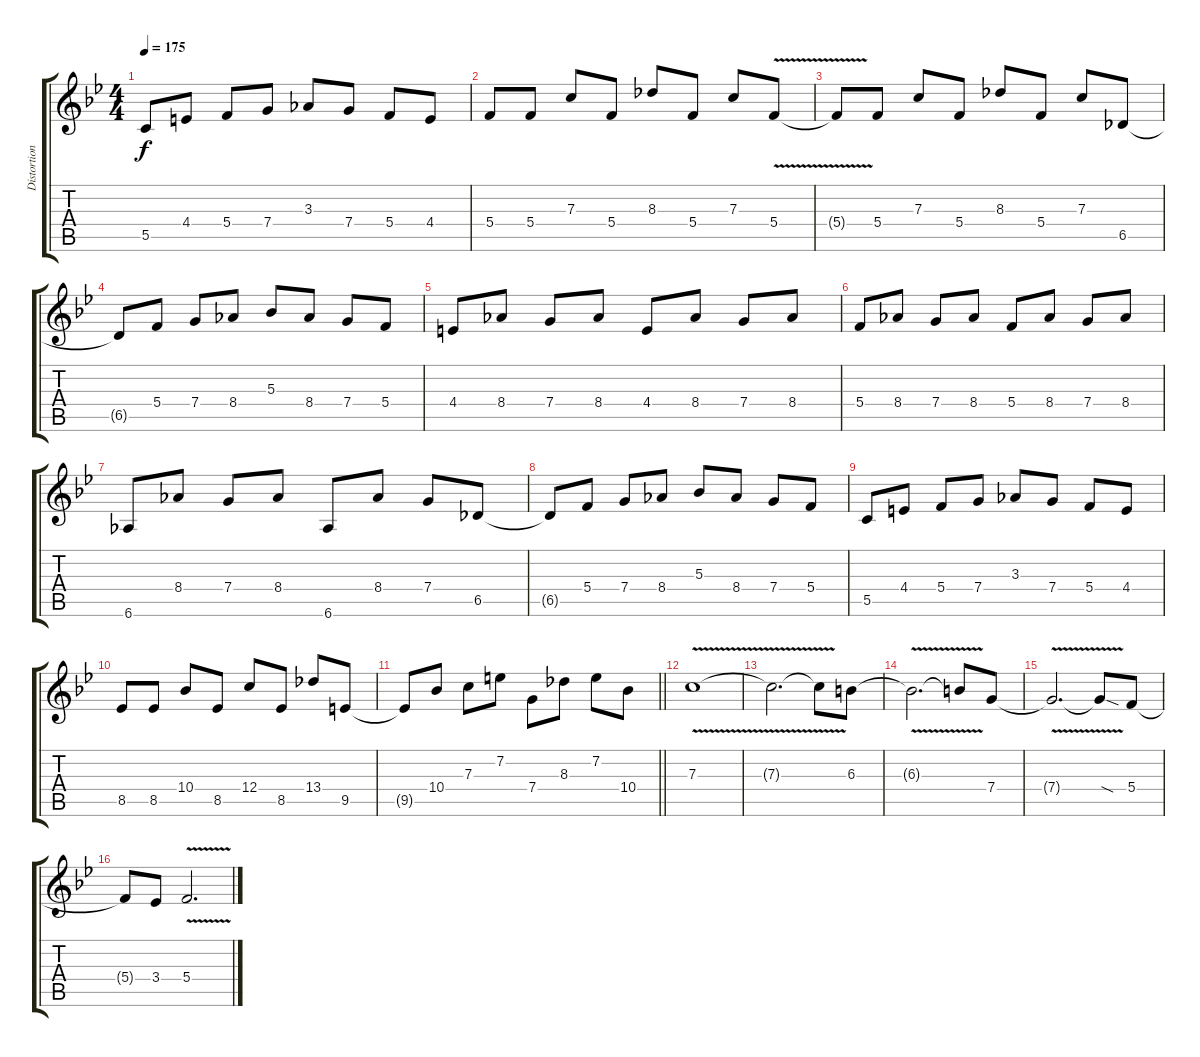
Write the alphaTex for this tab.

\track ("Distortion Guitar" "Distortion") {instrument distortionguitar}
\staff {score tabs}
\tuning (D4 A3 F3 C3 G2 D2) {hide}
\ts (4 4)
\tempo 175
\clef g2
\ks bb
5.5.8{dy f} 4.4.8 5.4.8 7.4.8 3.3.8 7.4.8 5.4.8 4.4.8 |
5.4.8 5.4.8 7.3.8 5.4.8 8.3.8 5.4.8 7.3.8 5.4{v}.8 |
5.4{v t}.8 5.4.8 7.3.8 5.4.8 8.3.8 5.4.8 7.3.8 6.5.8 |
6.5{t}.8 5.4.8 7.4.8 8.4.8 5.3.8 8.4.8 7.4.8 5.4.8 |
4.4.8 8.4.8 7.4.8 8.4.8 4.4.8 8.4.8 7.4.8 8.4.8 |
5.4.8 8.4.8 7.4.8 8.4.8 5.4.8 8.4.8 7.4.8 8.4.8 |
6.6.8 8.4.8 7.4.8 8.4.8 6.6.8 8.4.8 7.4.8 6.5.8 |
6.5{t}.8 5.4.8 7.4.8 8.4.8 5.3.8 8.4.8 7.4.8 5.4.8 |
5.5.8 4.4.8 5.4.8 7.4.8 3.3.8 7.4.8 5.4.8 4.4.8 |
8.5.8 8.5.8 10.4.8 8.5.8 12.4.8 8.5.8 13.4.8 9.5.8 |
\barLineRight lightlight
9.5{t}.8 10.4.8 7.3.8 7.2.8 7.4.8 8.3.8 7.2.8 10.4.8 |
7.3{v}.1 |
7.3{v t}.2{d} 7.3{v t}.8 6.3.8 |
6.3{v t}.2{d} 6.3{v t}.8 7.4.8 |
7.4{v t}.2{d} 7.4{sod t}.8 5.4.8 |
5.4{t}.8 3.4.8 5.4{v}.2{d}
